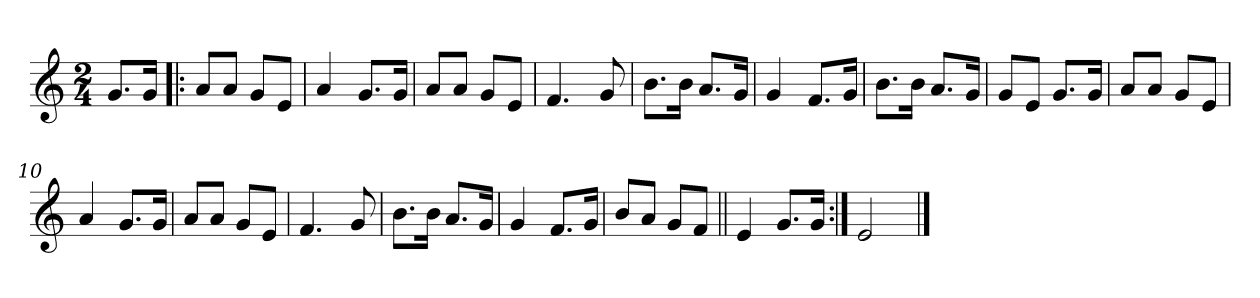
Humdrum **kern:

**kern
*part1
*staff1
*clefG2
*k[]
*C:
*M2/4
*MM140
=
8.g/L
16g/Jk
=1!|:
8a/L
8a/J
8g/L
8e/J
=2
4a
8.g/L
16g/Jk
=3
8a/L
8a/J
8g/L
8e/J
=4
4.f
8g
=5
8.b\L
16b\Jk
8.a/L
16g/Jk
=6
4g
8.f/L
16g/Jk
=7
8.b\L
16b\Jk
8.a/L
16g/Jk
=8
8g/L
8e/J
8.g/L
16g/Jk
=9
8a/L
8a/J
8g/L
8e/J
=10
4a
8.g/L
16g/Jk
=11
8a/L
8a/J
8g/L
8e/J
=12
4.f
8g
=13
8.b\L
16b\Jk
8.a/L
16g/Jk
=14
4g
8.f/L
16g/Jk
=15
8b/L
8a/J
8g/L
8f/J
=16||
4e
8.g/L
16g/Jk
=17:|!
2e
==
*-
